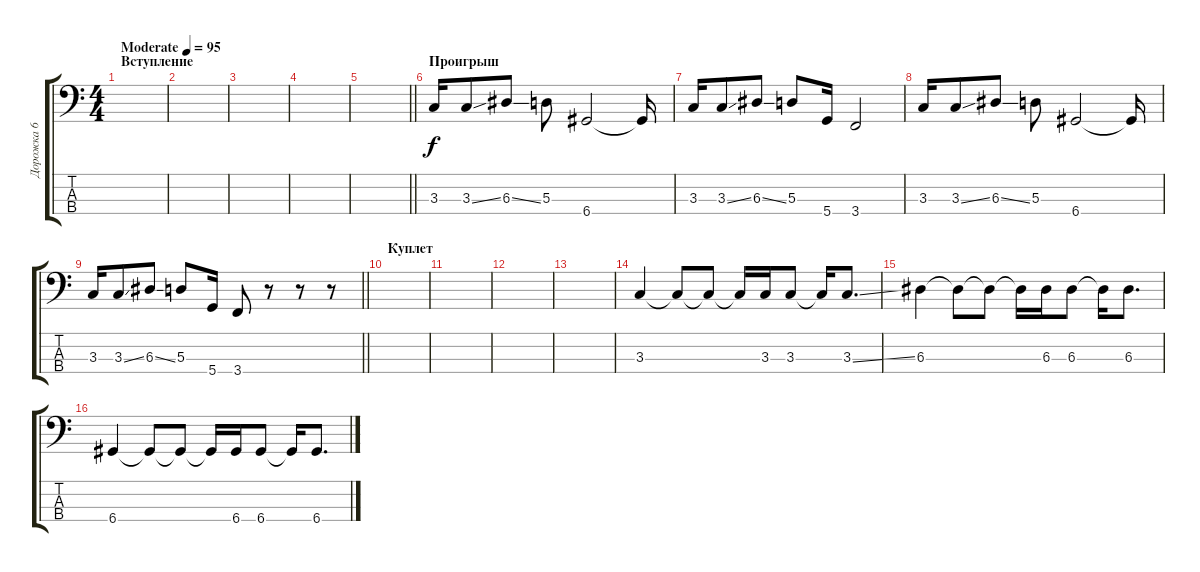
\track ("Дорожка 6" "Дорожка 6") {instrument electricbassfinger}
\staff {score tabs}
\tuning (G2 D2 A1 D1) {hide}
\ts (4 4)
\section ("" "Вступление")
\tempo (95 "Moderate")
\clef f4
\ks c
|
|
|
|
\barLineRight lightlight
|
\section ("" "Проигрыш")
3.3.16 3.3{ss}.8 6.3{ss}.8 5.3.8 6.4.2 6.4{t}.16 |
3.3.16 3.3{ss}.8 6.3{ss}.8 5.3.8 5.4.16 3.4.2 |
3.3.16 3.3{ss}.8 6.3{ss}.8 5.3.8 6.4.2 6.4{t}.16 |
\barLineRight lightlight
3.3.16 3.3{ss}.8 6.3{ss}.8 5.3.8 5.4.16 3.4.8 r.8 r.8 r.8 |
\section ("" "Куплет ")
|
|
|
|
3.3.4 3.3{t}.8 3.3{t}.8 3.3{t}.16 3.3.16 3.3.8 3.3{t}.16 3.3{ss}.8{d} |
6.3.4 6.3{t}.8 6.3{t}.8 6.3{t}.16 6.3.16 6.3.8 6.3{t}.16 6.3.8{d} |
6.4.4 6.4{t}.8 6.4{t}.8 6.4{t}.16 6.4.16 6.4.8 6.4{t}.16 6.4{ss}.8{d}
